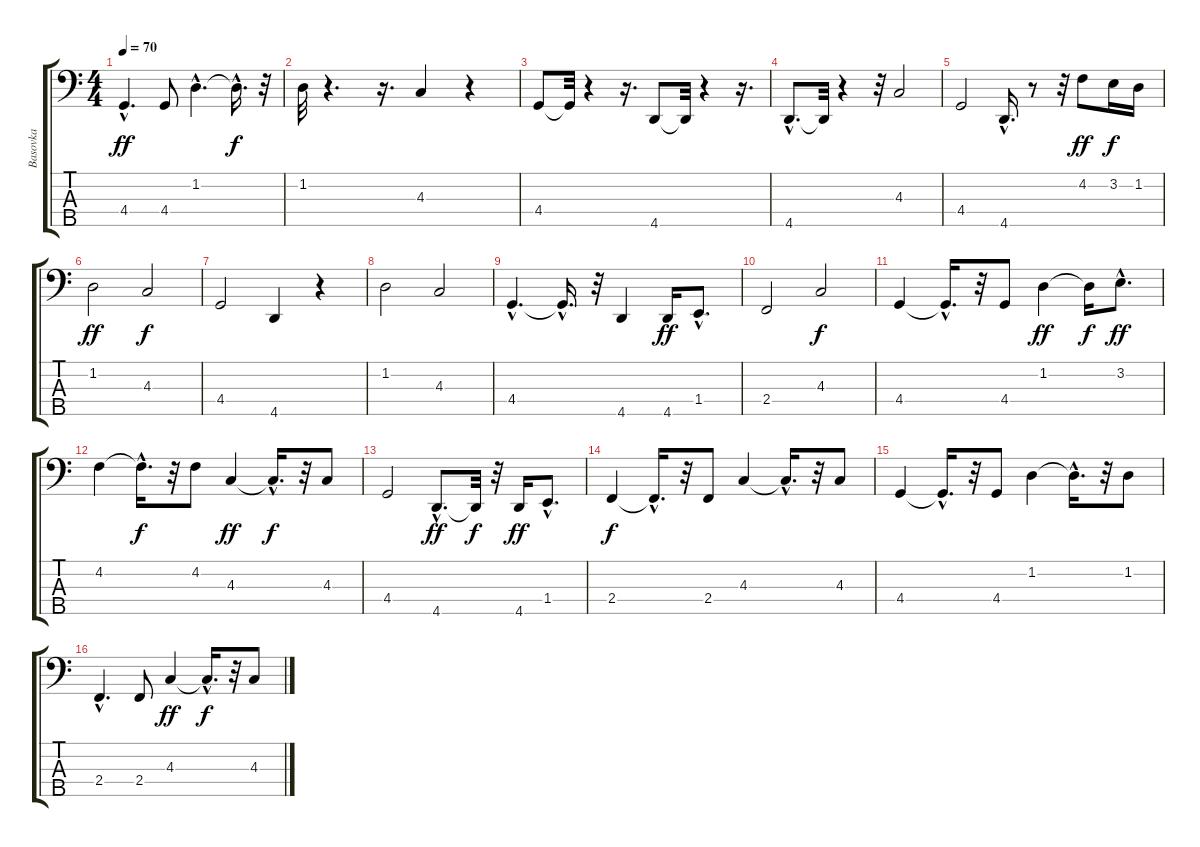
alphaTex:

\track ("Basovka" "Basovka") {instrument electricbassfinger}
\staff {score tabs}
\tuning (Gb2 Db2 Ab1 Eb1 Bb0) {hide}
\ts (4 4)
\tempo 70
\clef f4
\ks c
4.4{hac}.4{d dy ff} 4.4.8 1.2{hac}.4{d} 1.2{hac t}.16{d dy f} r.32 |
1.2.32 r.4{d} r.16{d} 4.3.4 r.4 |
4.4.8 4.4{t}.32 r.4 r.16{d} 4.5.8 4.5{t}.32 r.4 r.16{d} |
4.5{hac}.8{d} 4.5{t}.32 r.4 r.32 4.3.2 |
4.4.2 4.5{hac}.16{d} r.8 r.32 4.2.8{dy ff} 3.2.16{dy f} 1.2.16 |
1.2.2{dy ff} 4.3.2{dy f} |
4.4.2 4.5.4 r.4 |
1.2.2 4.3.2 |
4.4{hac}.4{d} 4.4{hac t}.16{d} r.32 4.5.4 4.5.16{dy ff} 1.4{hac}.8{d} |
2.4.2 4.3.2{dy f} |
4.4.4 4.4{hac t}.16{d} r.32 4.4.8 1.2.4{dy ff} 1.2{t}.16{dy f} 3.2{hac}.8{d dy ff} |
4.2.4 4.2{hac t}.16{d dy f} r.32 4.2.8 4.3.4{dy ff} 4.3{hac t}.16{d dy f} r.32 4.3.8 |
4.4.2 4.5{hac}.8{d dy ff} 4.5{t}.32{dy f} r.32 4.5.16{dy ff} 1.4{hac}.8{d} |
2.4.4{dy f} 2.4{hac t}.16{d} r.32 2.4.8 4.3.4 4.3{hac t}.16{d} r.32 4.3.8 |
4.4.4 4.4{hac t}.16{d} r.32 4.4.8 1.2.4 1.2{hac t}.16{d} r.32 1.2.8 |
2.4{hac}.4{d} 2.4.8 4.3.4{dy ff} 4.3{hac t}.16{d dy f} r.32 4.3.8
